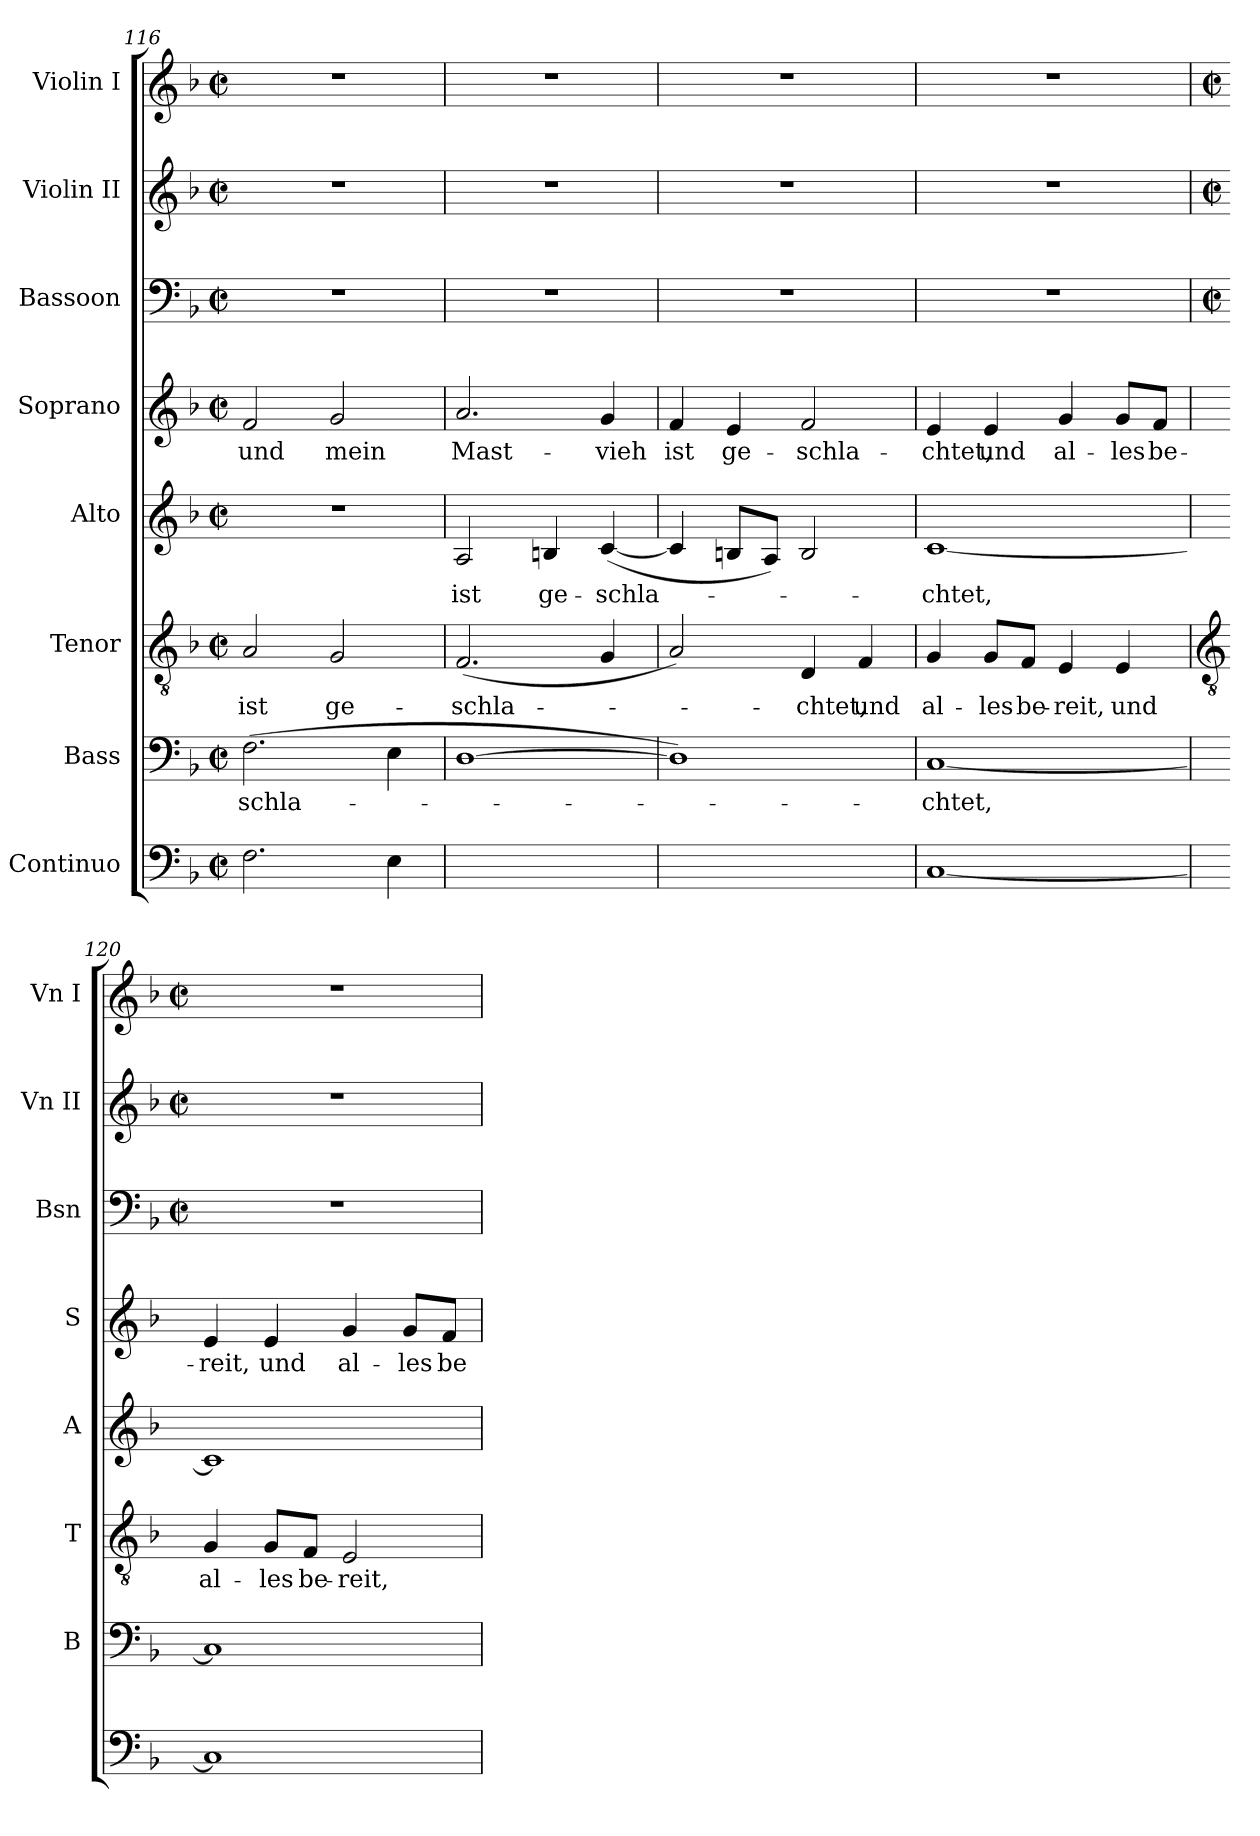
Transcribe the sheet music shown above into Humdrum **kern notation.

**kern	**text	**kern	**text	**kern	**text	**kern	**text	**kern	**text	**kern	**kern	**kern
*part8	*part8	*part7	*part7	*part6	*part6	*part5	*part5	*part4	*part4	*part3	*part2	*part1
*staff8	*staff8	*staff7	*staff7	*staff6	*staff6	*staff5	*staff5	*staff4	*staff4	*staff3	*staff2	*staff1
*I"Continuo	*	*I"Bass	*	*I"Tenor	*	*I"Alto	*	*I"Soprano	*	*I"Bassoon	*I"Violin II	*I"Violin I
*	*	*I'B	*	*I'T	*	*I'A	*	*I'S	*	*I'Bsn	*I'Vn II	*I'Vn I
*clefF4	*	*clefF4	*	*clefGv2	*	*clefG2	*	*clefG2	*	*clefF4	*clefG2	*clefG2
*k[b-]	*	*k[b-]	*	*k[b-]	*	*k[b-]	*	*k[b-]	*	*k[b-]	*k[b-]	*k[b-]
*F:	*	*F:	*	*F:	*	*F:	*	*F:	*	*F:	*F:	*F:
*M2/2	*	*M2/2	*	*M2/2	*	*M2/2	*	*M2/2	*	*M2/2	*M2/2	*M2/2
*met(c|)	*	*met(c|)	*	*met(c|)	*	*met(c|)	*	*met(c|)	*	*met(c|)	*met(c|)	*met(c|)
=116	=116	=116	=116	=116	=116	=116	=116	=116	=116	=116	=116	=116
!	!	!	!LO:LY:b	!	!LO:LY:b	!	!	!	!LO:LY:b	!	!	!
2.F	.	(>2.F	-schla-	2A/	ist	1r	.	2f	und	1r	1r	1r
!	!	!	!	!	!LO:LY:b	!	!	!	!LO:LY:b	!	!	!
.	.	.	.	2G	ge-	.	.	2g	mein	.	.	.
4E	.	4E	.	.	.	.	.	.	.	.	.	.
=117	=117	=117	=117	=117	=117	=117	=117	=117	=117	=117	=117	=117
!	!LO:LY:b	!	!	!	!LO:LY:b	!	!LO:LY:b	!	!LO:LY:b	!	!	!
(<[2D/yy	5	[1D	.	(<2.F	-schla-	2A	ist	2.a	Mast-	1r	1r	1r
!	!LO:LY:b	!	!	!	!	!	!LO:LY:b	!	!	!	!	!
2D/yy_	6	.	.	.	.	4Bn	ge-	.	.	.	.	.
!	!	!	!	!	!	!	!LO:LY:b	!	!LO:LY:b	!	!	!
.	.	.	.	4G	.	(<[4c	-schla-	4g	-vieh	.	.	.
=118	=118	=118	=118	=118	=118	=118	=118	=118	=118	=118	=118	=118
!	!LO:LY:b	!	!	!	!	!	!	!	!LO:LY:b	!	!	!
2D/yy_)	7	1D])	.	2A)	.	4c]	.	4f	ist	1r	1r	1r
!	!	!	!	!	!	!	!	!	!LO:LY:b	!	!	!
.	.	.	.	.	.	8BnL	.	4e	ge-	.	.	.
.	.	.	.	.	.	8AJ)	.	.	.	.	.	.
!	!LO:LY:b	!	!	!	!LO:LY:b	!	!	!	!LO:LY:b	!	!	!
2D/yy]	6	.	.	4D	chtet,	2B	.	2f	-schla-	.	.	.
!	!	!	!	!	!LO:LY:b	!	!	!	!	!	!	!
.	.	.	.	4F	und	.	.	.	.	.	.	.
=119	=119	=119	=119	=119	=119	=119	=119	=119	=119	=119	=119	=119
!	!	!	!LO:LY:b	!	!LO:LY:b	!	!LO:LY:b	!	!LO:LY:b	!	!	!
[1C	.	[1C	chtet,	4G	al-	[1c	chtet,	4e	-chtet,	1r	1r	1r
!	!	!	!	!	!LO:LY:b	!	!	!	!LO:LY:b	!	!	!
.	.	.	.	8G/L	-les	.	.	4e	und	.	.	.
!	!	!	!	!	!LO:LY:b	!	!	!	!	!	!	!
.	.	.	.	8F/J	be-	.	.	.	.	.	.	.
!	!	!	!	!	!LO:LY:b	!	!	!	!LO:LY:b	!	!	!
.	.	.	.	4E	-reit,	.	.	4g	al-	.	.	.
!	!	!	!	!	!LO:LY:b	!	!	!	!LO:LY:b	!	!	!
.	.	.	.	4E	und	.	.	8g/L	-les	.	.	.
!	!	!	!	!	!	!	!	!	!LO:LY:b	!	!	!
.	.	.	.	.	.	.	.	8f/J	be-	.	.	.
!!LO:LB:g=z
=120	=120	=120	=120	=120	=120	=120	=120	=120	=120	=120	=120	=120
*	*	*	*	*clefGv2	*	*	*	*	*	*	*	*
*	*	*	*	*	*	*	*	*	*	*M2/2	*M2/2	*M2/2
*	*	*	*	*	*	*	*	*	*	*met(c|)	*met(c|)	*met(c|)
!	!	!	!	!	!LO:LY:b	!	!	!	!LO:LY:b	!	!	!
1C]	.	1C]	.	4G	al-	1c]	.	4e	-reit,	1r	1r	1r
!	!	!	!	!	!LO:LY:b	!	!	!	!LO:LY:b	!	!	!
.	.	.	.	8G/L	-les	.	.	4e	und	.	.	.
!	!	!	!	!	!LO:LY:b	!	!	!	!	!	!	!
.	.	.	.	8F/J	be-	.	.	.	.	.	.	.
!	!	!	!	!	!LO:LY:b	!	!	!	!LO:LY:b	!	!	!
.	.	.	.	2E	-reit,	.	.	4g	al-	.	.	.
!	!	!	!	!	!	!	!	!	!LO:LY:b	!	!	!
.	.	.	.	.	.	.	.	8g/L	-les	.	.	.
!	!	!	!	!	!	!	!	!	!LO:LY:b	!	!	!
.	.	.	.	.	.	.	.	8f/J	be-	.	.	.
=	=	=	=	=	=	=	=	=	=	=	=	=
*-	*-	*-	*-	*-	*-	*-	*-	*-	*-	*-	*-	*-
